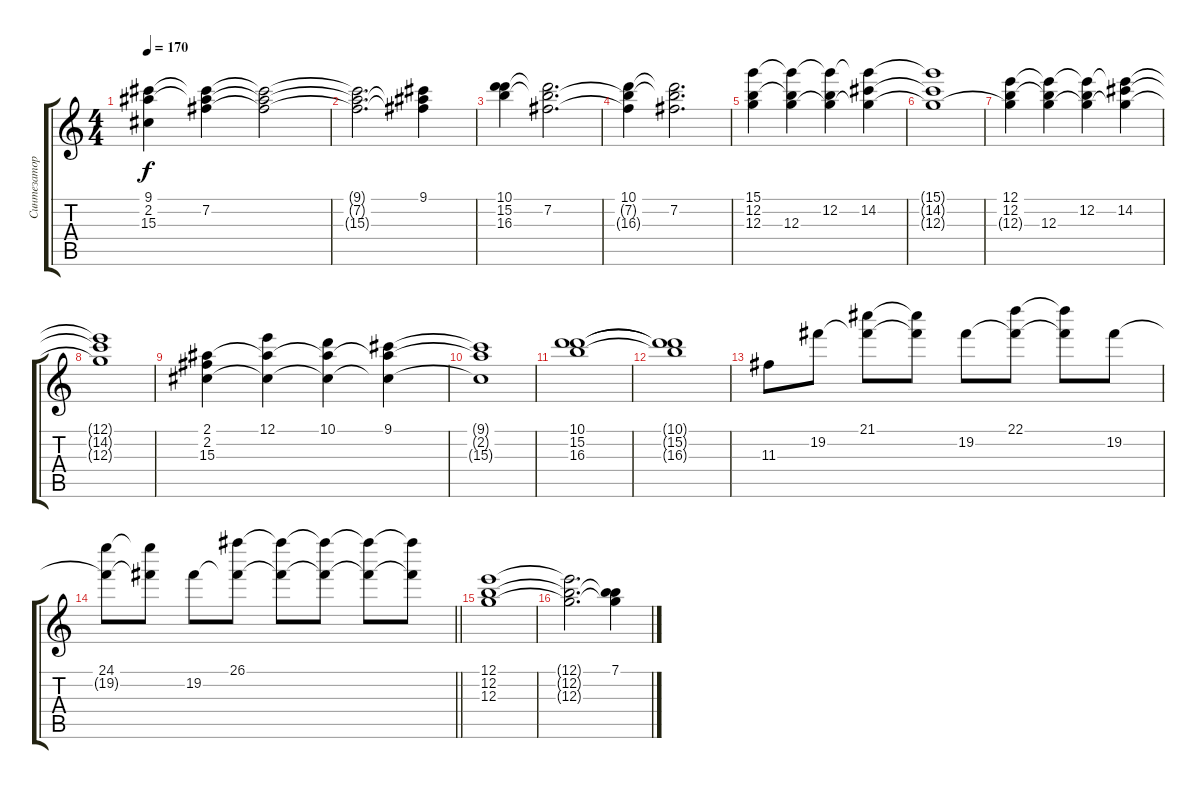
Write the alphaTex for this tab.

\track ("Синтезатор" "Синтезатор") {instrument synthbass1}
\staff {score tabs}
\tuning (E4 B3 G3 D3 A2 E2) {hide}
\ts (4 4)
\tempo 170
\clef g2
\ks c
(9.1 2.2 15.3).4{dy f} (9.1{t} 7.2 15.3{t}).4 (9.1{t} 7.2{t} 15.3{t}).2 |
(9.1{t} 7.2{t} 15.3{t}).2{d} (9.1 7.2{t} 15.3{t}).4 |
(10.1 15.2 16.3).4 (10.1{t} 7.2 16.3{t}).2{d} |
(10.1 7.2{t} 16.3{t}).4 (10.1{t} 7.2 16.3{t}).2{d} |
(15.1 12.2 12.3).4 (15.1{t} 12.2{t} 12.3).4 (15.1{t} 12.2 12.3{t}).4 (15.1{t} 14.2 12.3{t}).4 |
(15.1{t} 14.2{t} 12.3{t}).1 |
(12.1 12.2 12.3{t}).4 (12.1{t} 12.2{t} 12.3).4 (12.1{t} 12.2 12.3{t}).4 (12.1{t} 14.2 12.3{t}).4 |
(12.1{t} 14.2{t} 12.3{t}).1 |
(2.1 2.2 15.3).4 (12.1 2.2{t} 15.3{t}).4 (10.1 2.2{t} 15.3{t}).4 (9.1 2.2{t} 15.3{t}).4 |
(9.1{t} 2.2{t} 15.3{t}).1 |
(10.1 15.2 16.3).1 |
(10.1{t} 15.2{t} 16.3{t}).1 |
11.3.8{volume 13 instrument stringensemble1} 19.2.8 (21.1 19.2{t}).8 (21.1{t} 19.2{t}).8 19.2.8 (22.1 19.2{t}).8 (22.1{t} 19.2{t}).8 19.2.8 |
\barLineRight lightlight
(24.1 19.2{t}).8 (24.1{t} 19.2{t}).8 19.2.8 (26.1 19.2{t}).8 (26.1{t} 19.2{t}).8 (26.1{t} 19.2{t}).8 (26.1{t} 19.2{t}).8 (26.1{t} 19.2{t}).8 |
(12.1 12.2 12.3).1{volume 9 instrument stringensemble1} |
(12.1{t} 12.2{t} 12.3{t}).2{d} (7.1 12.2{t} 12.3{t}).4
